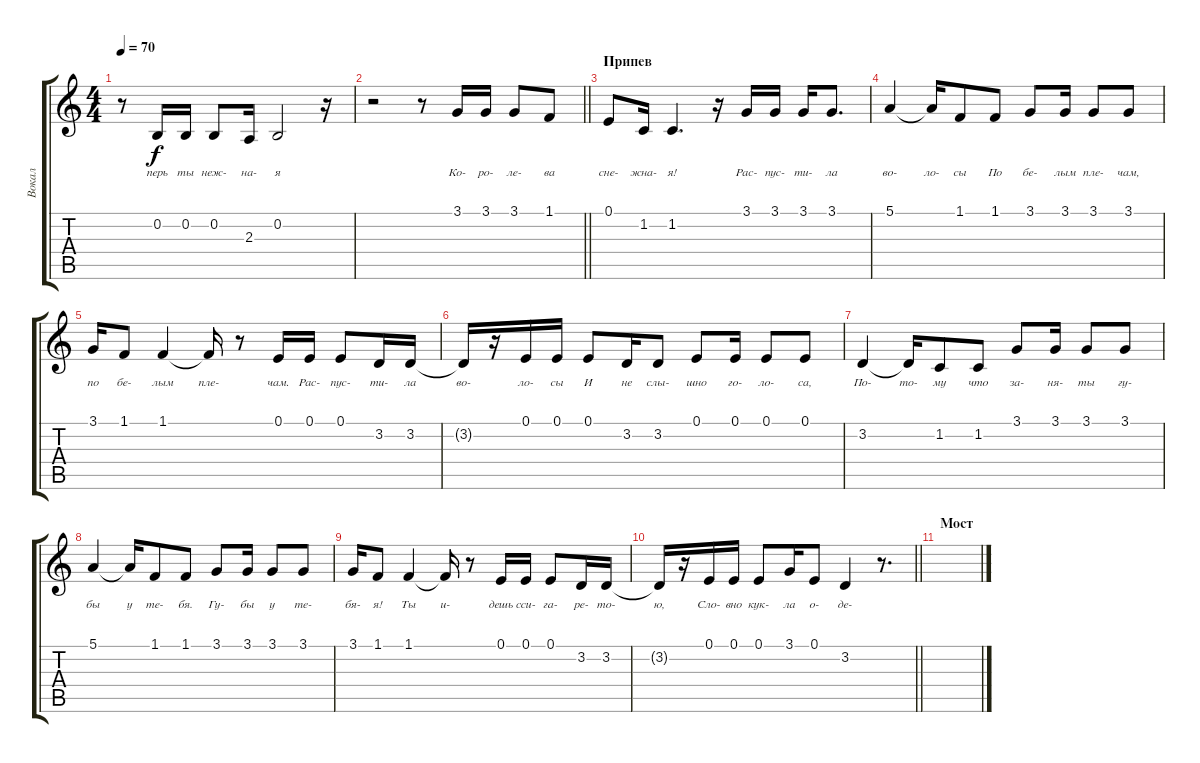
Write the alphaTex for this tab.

\track ("Вокал" "Вокал") {instrument clarinet}
\staff {score tabs}
\tuning (E4 B3 G3 D3 A2 E2) {hide}
\ts (4 4)
\tempo 70
\clef g2
\ks c
r.8{dy f} 0.2.16{lyrics (0 "перь") lyrics (1 "") lyrics (2 "") lyrics (3 "") lyrics (4 "")} 0.2.16{lyrics (0 "ты") lyrics (1 "") lyrics (2 "") lyrics (3 "") lyrics (4 "")} 0.2.8{lyrics (0 "неж-") lyrics (1 "") lyrics (2 "") lyrics (3 "") lyrics (4 "")} 2.3.16{lyrics (0 "на-") lyrics (1 "") lyrics (2 "") lyrics (3 "") lyrics (4 "")} 0.2.2{lyrics (0 "я") lyrics (1 "") lyrics (2 "") lyrics (3 "") lyrics (4 "")} r.16 |
\barLineRight lightlight
r.2 r.8 3.1.16{lyrics (0 "Ко-") lyrics (1 "") lyrics (2 "") lyrics (3 "") lyrics (4 "")} 3.1.16{lyrics (0 "ро-") lyrics (1 "") lyrics (2 "") lyrics (3 "") lyrics (4 "")} 3.1.8{lyrics (0 "ле-") lyrics (1 "") lyrics (2 "") lyrics (3 "") lyrics (4 "")} 1.1.8{lyrics (0 "ва") lyrics (1 "") lyrics (2 "") lyrics (3 "") lyrics (4 "")} |
\section ("" "Припев")
0.1.8{lyrics (0 "сне-") lyrics (1 "") lyrics (2 "") lyrics (3 "") lyrics (4 "")} 1.2.16{lyrics (0 "жна-") lyrics (1 "") lyrics (2 "") lyrics (3 "") lyrics (4 "")} 1.2.4{d lyrics (0 "я!") lyrics (1 "") lyrics (2 "") lyrics (3 "") lyrics (4 "")} r.16 3.1.16{lyrics (0 "Рас-") lyrics (1 "") lyrics (2 "") lyrics (3 "") lyrics (4 "")} 3.1.16{lyrics (0 "пус-") lyrics (1 "") lyrics (2 "") lyrics (3 "") lyrics (4 "")} 3.1.16{lyrics (0 "ти-") lyrics (1 "") lyrics (2 "") lyrics (3 "") lyrics (4 "")} 3.1.8{d lyrics (0 "ла") lyrics (1 "") lyrics (2 "") lyrics (3 "") lyrics (4 "")} |
5.1.4{lyrics (0 "во-") lyrics (1 "") lyrics (2 "") lyrics (3 "") lyrics (4 "")} 5.1{t}.16{lyrics (0 "ло-") lyrics (1 "") lyrics (2 "") lyrics (3 "") lyrics (4 "")} 1.1.8{lyrics (0 "сы") lyrics (1 "") lyrics (2 "") lyrics (3 "") lyrics (4 "")} 1.1.8{lyrics (0 "По") lyrics (1 "") lyrics (2 "") lyrics (3 "") lyrics (4 "")} 3.1.8{lyrics (0 "бе-") lyrics (1 "") lyrics (2 "") lyrics (3 "") lyrics (4 "")} 3.1.16{lyrics (0 "лым") lyrics (1 "") lyrics (2 "") lyrics (3 "") lyrics (4 "")} 3.1.8{lyrics (0 "пле-") lyrics (1 "") lyrics (2 "") lyrics (3 "") lyrics (4 "")} 3.1.8{lyrics (0 "чам,") lyrics (1 "") lyrics (2 "") lyrics (3 "") lyrics (4 "")} |
3.1.16{lyrics (0 "по") lyrics (1 "") lyrics (2 "") lyrics (3 "") lyrics (4 "")} 1.1.8{lyrics (0 "бе-") lyrics (1 "") lyrics (2 "") lyrics (3 "") lyrics (4 "")} 1.1.4{lyrics (0 "лым") lyrics (1 "") lyrics (2 "") lyrics (3 "") lyrics (4 "")} 1.1{t}.16{lyrics (0 "пле-") lyrics (1 "") lyrics (2 "") lyrics (3 "") lyrics (4 "")} r.8 0.1.16{lyrics (0 "чам.") lyrics (1 "") lyrics (2 "") lyrics (3 "") lyrics (4 "")} 0.1.16{lyrics (0 "Рас-") lyrics (1 "") lyrics (2 "") lyrics (3 "") lyrics (4 "")} 0.1.8{lyrics (0 "пус-") lyrics (1 "") lyrics (2 "") lyrics (3 "") lyrics (4 "")} 3.2.16{lyrics (0 "ти-") lyrics (1 "") lyrics (2 "") lyrics (3 "") lyrics (4 "")} 3.2.16{lyrics (0 "ла") lyrics (1 "") lyrics (2 "") lyrics (3 "") lyrics (4 "")} |
3.2{t}.16{lyrics (0 "во-") lyrics (1 "") lyrics (2 "") lyrics (3 "") lyrics (4 "")} r.16 0.1.16{lyrics (0 "ло-") lyrics (1 "") lyrics (2 "") lyrics (3 "") lyrics (4 "")} 0.1.16{lyrics (0 "сы") lyrics (1 "") lyrics (2 "") lyrics (3 "") lyrics (4 "")} 0.1.8{lyrics (0 "И") lyrics (1 "") lyrics (2 "") lyrics (3 "") lyrics (4 "")} 3.2.16{lyrics (0 "не") lyrics (1 "") lyrics (2 "") lyrics (3 "") lyrics (4 "")} 3.2.8{lyrics (0 "слы-") lyrics (1 "") lyrics (2 "") lyrics (3 "") lyrics (4 "")} 0.1.8{lyrics (0 "шно") lyrics (1 "") lyrics (2 "") lyrics (3 "") lyrics (4 "")} 0.1.16{lyrics (0 "го-") lyrics (1 "") lyrics (2 "") lyrics (3 "") lyrics (4 "")} 0.1.8{lyrics (0 "ло-") lyrics (1 "") lyrics (2 "") lyrics (3 "") lyrics (4 "")} 0.1.8{lyrics (0 "са,") lyrics (1 "") lyrics (2 "") lyrics (3 "") lyrics (4 "")} |
3.2.4{lyrics (0 "По-") lyrics (1 "") lyrics (2 "") lyrics (3 "") lyrics (4 "")} 3.2{t}.16{lyrics (0 "то-") lyrics (1 "") lyrics (2 "") lyrics (3 "") lyrics (4 "")} 1.2.8{lyrics (0 "му") lyrics (1 "") lyrics (2 "") lyrics (3 "") lyrics (4 "")} 1.2.8{lyrics (0 "что") lyrics (1 "") lyrics (2 "") lyrics (3 "") lyrics (4 "")} 3.1.8{lyrics (0 "за-") lyrics (1 "") lyrics (2 "") lyrics (3 "") lyrics (4 "")} 3.1.16{lyrics (0 "ня-") lyrics (1 "") lyrics (2 "") lyrics (3 "") lyrics (4 "")} 3.1.8{lyrics (0 "ты") lyrics (1 "") lyrics (2 "") lyrics (3 "") lyrics (4 "")} 3.1.8{lyrics (0 "гу-") lyrics (1 "") lyrics (2 "") lyrics (3 "") lyrics (4 "")} |
5.1.4{lyrics (0 "бы") lyrics (1 "") lyrics (2 "") lyrics (3 "") lyrics (4 "")} 5.1{t}.16{lyrics (0 "у") lyrics (1 "") lyrics (2 "") lyrics (3 "") lyrics (4 "")} 1.1.8{lyrics (0 "те-") lyrics (1 "") lyrics (2 "") lyrics (3 "") lyrics (4 "")} 1.1.8{lyrics (0 "бя.") lyrics (1 "") lyrics (2 "") lyrics (3 "") lyrics (4 "")} 3.1.8{lyrics (0 "Гу-") lyrics (1 "") lyrics (2 "") lyrics (3 "") lyrics (4 "")} 3.1.16{lyrics (0 "бы") lyrics (1 "") lyrics (2 "") lyrics (3 "") lyrics (4 "")} 3.1.8{lyrics (0 "у") lyrics (1 "") lyrics (2 "") lyrics (3 "") lyrics (4 "")} 3.1.8{lyrics (0 "те-") lyrics (1 "") lyrics (2 "") lyrics (3 "") lyrics (4 "")} |
3.1.16{lyrics (0 "бя-") lyrics (1 "") lyrics (2 "") lyrics (3 "") lyrics (4 "")} 1.1.8{lyrics (0 "я!") lyrics (1 "") lyrics (2 "") lyrics (3 "") lyrics (4 "")} 1.1.4{lyrics (0 "Ты") lyrics (1 "") lyrics (2 "") lyrics (3 "") lyrics (4 "")} 1.1{t}.16{lyrics (0 "и-") lyrics (1 "") lyrics (2 "") lyrics (3 "") lyrics (4 "")} r.8 0.1.16{lyrics (0 "дешь") lyrics (1 "") lyrics (2 "") lyrics (3 "") lyrics (4 "")} 0.1.16{lyrics (0 "сси-") lyrics (1 "") lyrics (2 "") lyrics (3 "") lyrics (4 "")} 0.1.8{lyrics (0 "га-") lyrics (1 "") lyrics (2 "") lyrics (3 "") lyrics (4 "")} 3.2.16{lyrics (0 "ре-") lyrics (1 "") lyrics (2 "") lyrics (3 "") lyrics (4 "")} 3.2.16{lyrics (0 "то-") lyrics (1 "") lyrics (2 "") lyrics (3 "") lyrics (4 "")} |
\barLineRight lightlight
3.2{t}.16{lyrics (0 "ю,") lyrics (1 "") lyrics (2 "") lyrics (3 "") lyrics (4 "")} r.16 0.1.16{lyrics (0 "Сло-") lyrics (1 "") lyrics (2 "") lyrics (3 "") lyrics (4 "")} 0.1.16{lyrics (0 "вно") lyrics (1 "") lyrics (2 "") lyrics (3 "") lyrics (4 "")} 0.1.8{lyrics (0 "кук-") lyrics (1 "") lyrics (2 "") lyrics (3 "") lyrics (4 "")} 3.1.16{lyrics (0 "ла") lyrics (1 "") lyrics (2 "") lyrics (3 "") lyrics (4 "")} 0.1.8{lyrics (0 "о-") lyrics (1 "") lyrics (2 "") lyrics (3 "") lyrics (4 "")} 3.2.4{lyrics (0 "де-") lyrics (1 "") lyrics (2 "") lyrics (3 "") lyrics (4 "")} r.8{d} |
\section ("" "Мост")
